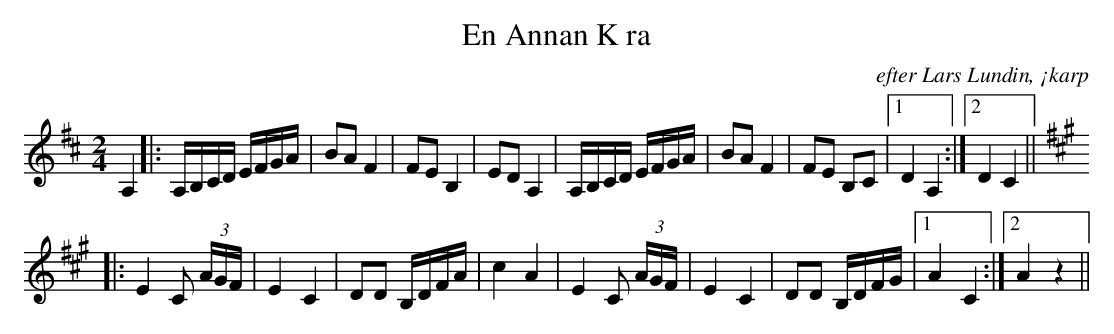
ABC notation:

X:1
T:En Annan K ra
O:efter Lars Lundin, ¡karp
M:2/4
L:1/8
K:D
A,2 |: A,/B,/C/D/ E/F/G/A/ | BA F2 | FE B,2 | ED A,2 | A,/B,/C/D/ E/F/G/A/ | BA F2 | FE B,C |1 D2 A,2 :|2 D2 C2 ||
K:A
|: E2 C (3A/G/F/ | E2 C2 | DD B,/D/F/A/ | c2 A2 | E2 C (3A/G/F/ | E2 C2 | DD B,/D/F/G/ |1 A2 C2 :|2 A2 z2 ||
